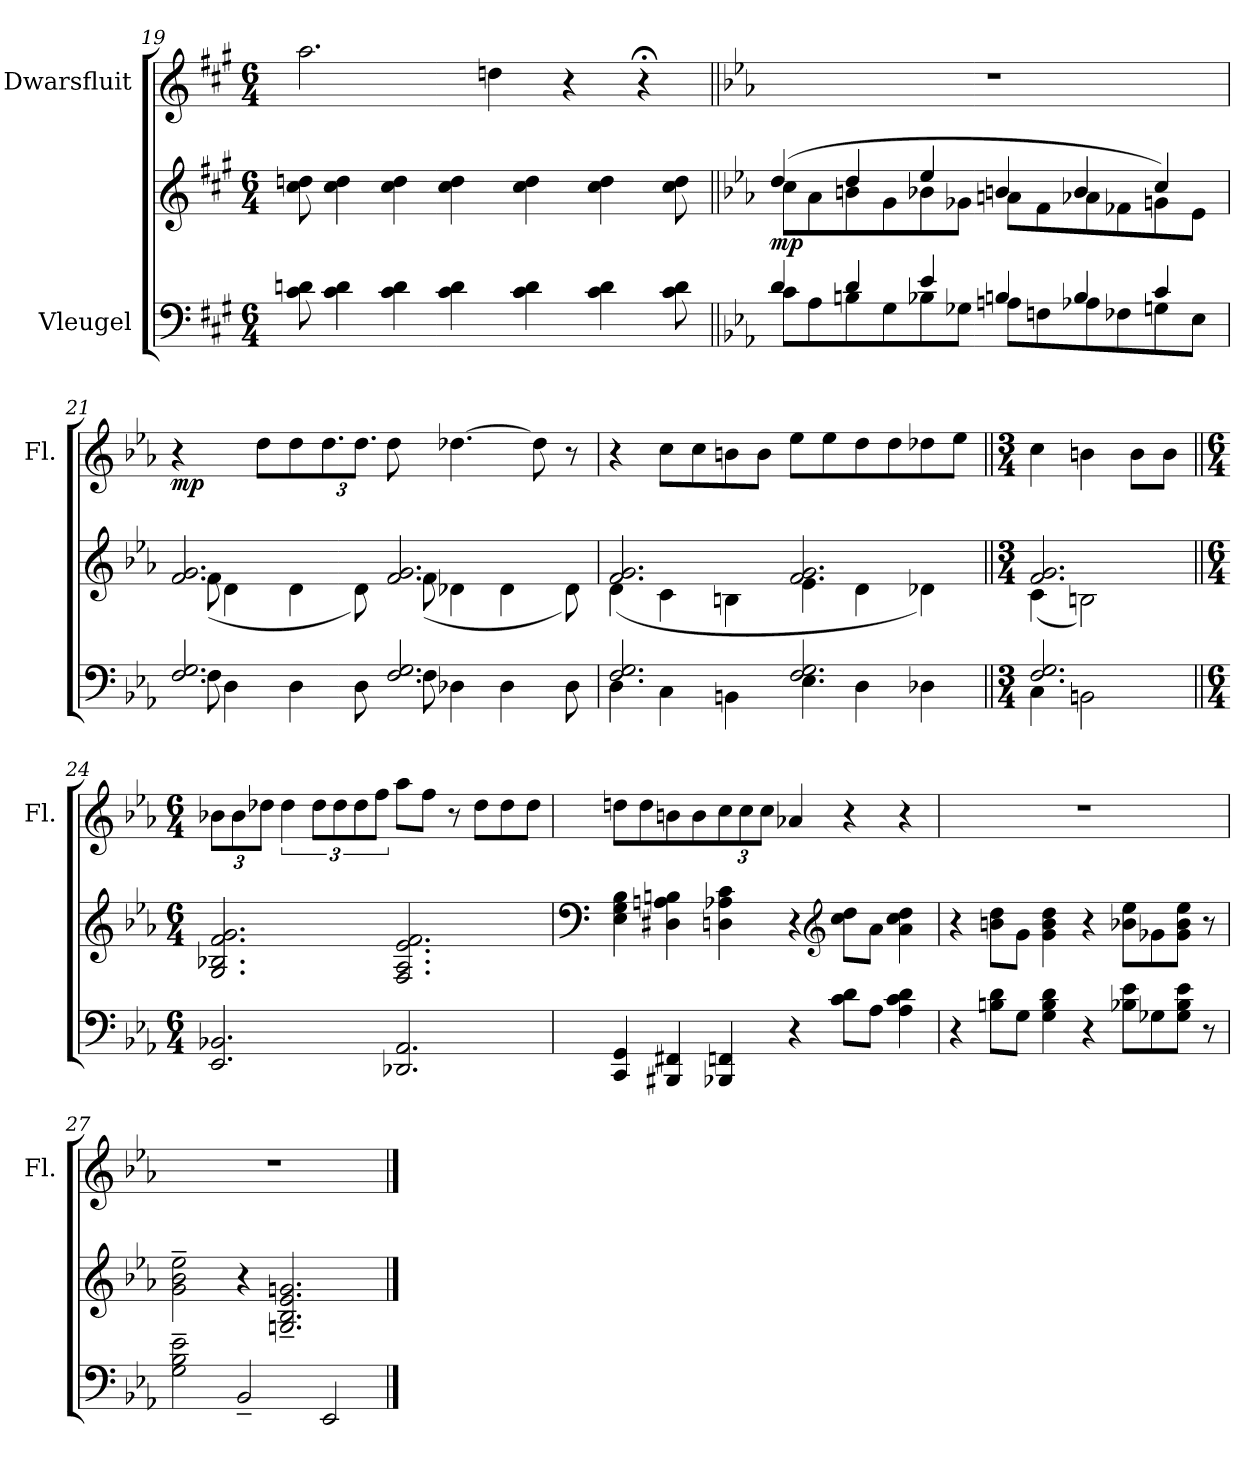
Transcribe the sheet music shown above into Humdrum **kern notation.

**kern	**kern	**dynam	**kern	**dynam
*part2	*part2	*part2	*part1	*part1
*staff3	*staff2	*staff2/3	*staff1	*staff1
*I"Vleugel	*	*	*I"Dwarsfluit	*
*	*	*	*I'Fl.	*
*clefF4	*clefG2	*	*clefG2	*
*k[f#c#g#]	*k[f#c#g#]	*	*k[f#c#g#]	*
*M6/4	*M6/4	*	*M6/4	*
=19	=19	=19	=19	=19
8c#\ 8dn\	8cc#\ 8ddn\	.	2.aa\	.
4c#\ 4d\	4cc#\ 4dd\	.	.	.
4c#\ 4d\	4cc#\ 4dd\	.	.	.
4c#\ 4d\	4cc#\ 4dd\	.	.	.
.	.	.	4ddn\	.
4c#\ 4d\	4cc#\ 4dd\	.	.	.
.	.	.	4r	.
4c#\ 4d\	4cc#\ 4dd\	.	.	.
*	*	*	*MM40	*
.	.	.	4r;<	.
8c#\ 8d\	8cc#\ 8dd\	.	.	.
!!LO:LB:g=z
=20||	=20||	=20||	=20||	=20||
*k[b-e-a-]	*k[b-e-a-]	*	*k[b-e-a-]	*
*	*	*	*MM72	*
*^	*^	*	*	*
!	!	!	!	!LO:DY:b	!	!
4d/	8c\L	(4dd/	8cc\L	mp	1.r	.
.	8A-\	.	8a-\	.	.	.
4d/	8Bn\	4dd/	8bn\	.	.	.
.	8G\	.	8g\	.	.	.
4e-/	8B-X\	4ee-/	8b-X\	.	.	.
.	8G-X\J	.	8g-X\J	.	.	.
4Bn/	8An\L	4bn/	8an\L	.	.	.
.	8Fn\	.	8f\	.	.	.
4B/	8A-X\	4b/	8a-X\	.	.	.
.	8F-X\	.	8f-X\	.	.	.
4c/	8Gn\	4cc/)	8gn\	.	.	.
.	8E-\J	.	8e-\J	.	.	.
=21	=21	=21	=21	=21	=21	=21
!	!	!	!	!	!	!LO:DY:b
2.F/ 2.G/	8F\	2.f/ 2.g/	(8f\	.	4r	mp
.	4D\	.	4d\	.	.	.
.	.	.	.	.	8dd\L	.
.	4D\	.	4d\	.	8dd\	.
*	*	*	*	*	*Xbrackettup	*
.	.	.	.	.	12.dd\	.
.	8D\	.	8d\)	.	12.dd\J	.
2.F/ 2.G/	8F\	2.f/ 2.g/	(8f\	.	8dd\	.
.	4D-X\	.	4d-X\	.	[4.dd-X\	.
.	4D-\	.	4d-\	.	.	.
.	.	.	.	.	8dd-\]	.
.	8D-\	.	8d-\)	.	8r	.
!!LO:PB:g=z
=22	=22	=22	=22	=22	=22	=22
2.F/ 2.G/	4D\	2.f/ 2.g/	(4d\	.	4r	.
.	4C\	.	4c\	.	8cc\L	.
.	.	.	.	.	8cc\	.
.	4BBn\	.	4Bn\	.	8bn\	.
.	.	.	.	.	8b\J	.
2.F/ 2.G/	4E-\	2.f/ 2.g/	4e-\	.	8ee-\L	.
.	.	.	.	.	8ee-\	.
.	4D\	.	4d\	.	8dd\	.
.	.	.	.	.	8dd\	.
.	4D-X\	.	4d-X\)	.	8dd-X\	.
.	.	.	.	.	8ee-\J	.
=23||	=23||	=23||	=23||	=23||	=23||	=23||
*M3/4	*	*M3/4	*	*	*M3/4	*
2.F/ 2.G/	4C\	2.f/ 2.g/	(4c\	.	4cc\	.
.	2BBn\	.	2Bn\)	.	4bn\	.
.	.	.	.	.	8b\L	.
.	.	.	.	.	8b\J	.
*v	*v	*	*	*	*	*
*	*v	*v	*	*	*
=24||	=24||	=24||	=24||	=24||
*M6/4	*M6/4	*	*M6/4	*
2.EE-/ 2.BB-X/	2.G/ 2.B-X/ 2.f/ 2.g/	.	12b-X\L	.
.	.	.	12b-\	.
.	.	.	12dd-X\J	.
*	*	*	*brackettup	*
.	.	.	6dd-\	.
.	.	.	12dd-\L	.
*	*	*	*Xbrackettup	*
.	.	.	12dd-\	.
.	.	.	12dd-\	.
.	.	.	12ff\J	.
2.DD-X/ 2.AA-/	2.F/ 2.A-/ 2.e-/ 2.f/	.	8aa-\L	.
.	.	.	8ff\J	.
.	.	.	8r	.
.	.	.	8dd-\L	.
.	.	.	8dd-\	.
.	.	.	8dd-\J	.
!!LO:LB:g=z
=25	=25	=25	=25	=25
*	*clefF4	*	*	*
4CC/ 4GG/	4E-\ 4G\ 4B-\	.	8ddn\L	.
.	.	.	8dd\	.
4BBB#X/ 4FF#X/	4D#X\ 4An\ 4Bn\	.	8bn\	.
.	.	.	8b\	.
4BBB-X/ 4FFn/	4Dn\ 4A-X\ 4c\	.	12cc\	.
.	.	.	12cc\	.
.	.	.	12cc\J	.
4r	4r	.	4a-X/	.
*	*clefG2	*	*	*
8c\ 8d\L	8cc\ 8dd\L	.	4r	.
8A-\J	8a-\J	.	.	.
*	*	*	*MM60	*
4A-\ 4c\ 4d\	4a-\ 4cc\ 4dd\	.	4r	.
=26	=26	=26	=26	=26
4r	4r	.	1.r	.
8Bn\ 8d\L	8bn\ 8dd\L	.	.	.
8G\J	8g\J	.	.	.
4G\ 4B\ 4d\	4g\ 4b\ 4dd\	.	.	.
4r	4r	.	.	.
8B-X\ 8e-\L	8b-X\ 8ee-\L	.	.	.
8G-X\	8g-X\	.	.	.
8G-\ 8B-\ 8e-\J	8g-\ 8b-\ 8ee-\J	.	.	.
8r	8r	.	.	.
=27	=27	=27	=27	=27
2G\~ 2B-\~ 2e-\~	2g\~ 2b-\~ 2ee-\~	.	1.r	.
2BB-~/	4r	.	.	.
.	2.Gn/~ 2.B-/~ 2.e-/~ 2.gn/~	.	.	.
2EE-/	.	.	.	.
==	==	==	==	==
*-	*-	*-	*-	*-
